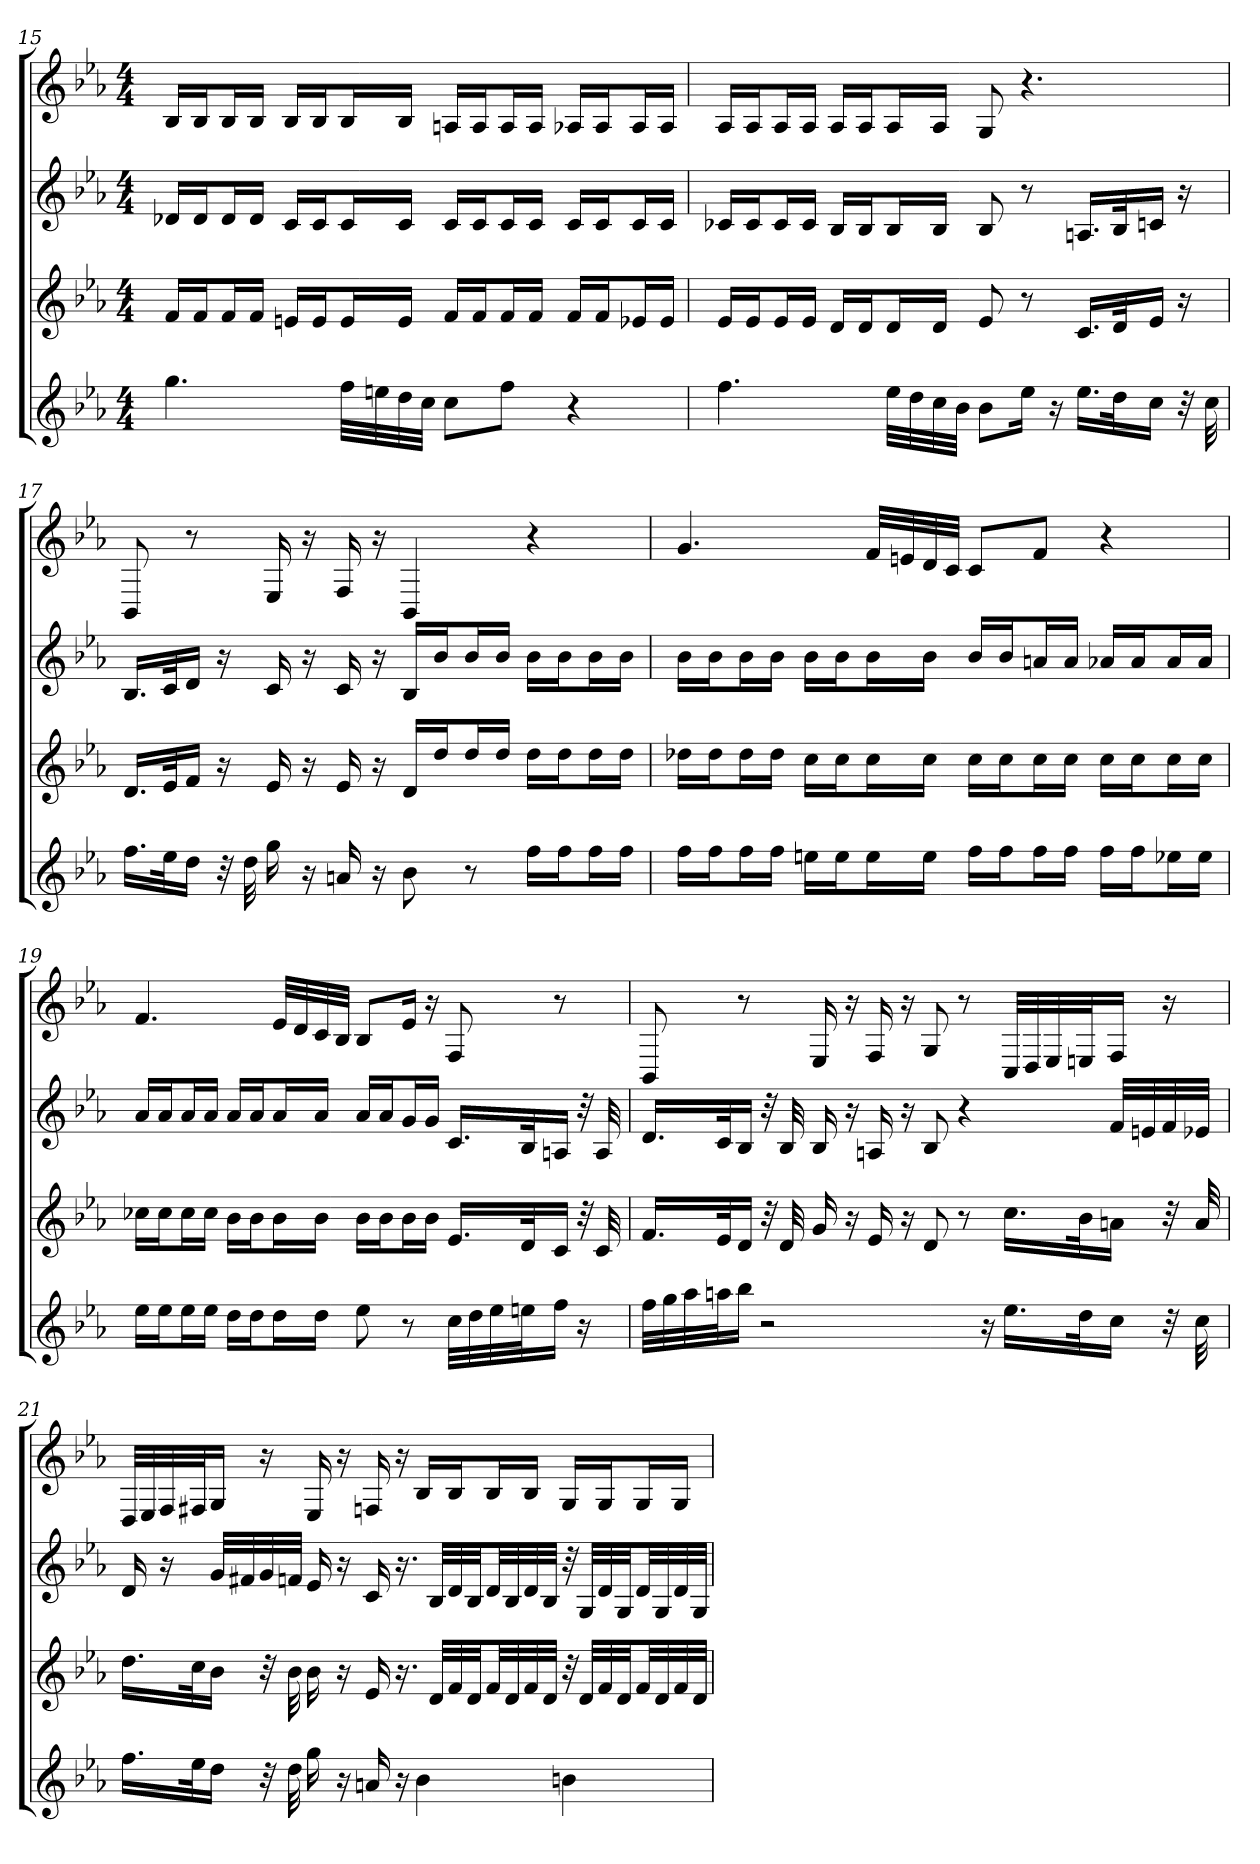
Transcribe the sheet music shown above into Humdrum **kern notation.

**kern	**kern	**kern	**kern
*part4	*part3	*part2	*part1
*staff4	*staff3	*staff2	*staff1
*k[b-e-a-]	*k[b-e-a-]	*k[b-e-a-]	*k[b-e-a-]
*E-:	*E-:	*E-:	*E-:
*M4/4	*M4/4	*M4/4	*M4/4
=15	=15	=15	=15
4.gg	16fLL	16d-XLL	16B-LL
.	16fJ	16d-J	16B-J
.	16fL	16d-L	16B-L
.	16fJJ	16d-JJ	16B-JJ
.	16enLL	16cLL	16B-LL
.	16eJ	16cJ	16B-J
32ffLLL	16eL	16cL	16B-L
32een	.	.	.
32dd	16eJJ	16cJJ	16B-JJ
32ccJJJ	.	.	.
8ccL	16fLL	16cLL	16AnLL
.	16fJ	16cJ	16AJ
8ffJ	16fL	16cL	16AL
.	16fJJ	16cJJ	16AJJ
4r	16fLL	16cLL	16A-XLL
.	16fJ	16cJ	16A-J
.	16e-XL	16cL	16A-L
.	16e-JJ	16cJJ	16A-JJ
=16	=16	=16	=16
4.ff	16e-LL	16c-XLL	16A-LL
.	16e-J	16c-J	16A-J
.	16e-L	16c-L	16A-L
.	16e-JJ	16c-JJ	16A-JJ
.	16dLL	16B-LL	16A-LL
.	16dJ	16B-J	16A-J
32ee-LLL	16dL	16B-L	16A-L
32dd	.	.	.
32cc	16dJJ	16B-JJ	16A-JJ
32b-JJJ	.	.	.
8b-L	8e-	8B-	8G
16ee-Jk	8r	8r	4.r
16r	.	.	.
16.ee-LL	16.cLL	16.AnLL	.
32ddk	32dk	32B-k	.
16ccJJ	16e-JJ	16cnJJ	.
32r	16r	16r	.
32cc	.	.	.
=17	=17	=17	=17
16.ffLL	16.dLL	16.B-LL	8BB-
32ee-k	32e-k	32ck	.
16ddJJ	16fJJ	16dJJ	8r
32r	16r	16r	.
32dd	.	.	.
16gg	16e-	16c	16E-
16r	16r	16r	16r
16an	16e-	16c	16F
16r	16r	16r	16r
8b-	16dLL	16B-LL	4BB-
.	16ddJ	16b-J	.
8r	16ddL	16b-L	.
.	16ddJJ	16b-JJ	.
16ffLL	16ddLL	16b-LL	4r
16ffJ	16ddJ	16b-J	.
16ffL	16ddL	16b-L	.
16ffJJ	16ddJJ	16b-JJ	.
=18	=18	=18	=18
16ffLL	16dd-XLL	16b-LL	4.g
16ffJ	16dd-J	16b-J	.
16ffL	16dd-L	16b-L	.
16ffJJ	16dd-JJ	16b-JJ	.
16eenLL	16ccLL	16b-LL	.
16eeJ	16ccJ	16b-J	.
16eeL	16ccL	16b-L	32fLLL
.	.	.	32en
16eeJJ	16ccJJ	16b-JJ	32d
.	.	.	32cJJJ
16ffLL	16ccLL	16b-LL	8cL
16ffJ	16ccJ	16b-J	.
16ffL	16ccL	16anL	8fJ
16ffJJ	16ccJJ	16aJJ	.
16ffLL	16ccLL	16a-XLL	4r
16ffJ	16ccJ	16a-J	.
16ee-XL	16ccL	16a-L	.
16ee-JJ	16ccJJ	16a-JJ	.
=19	=19	=19	=19
16ee-LL	16cc-XLL	16a-LL	4.f
16ee-J	16cc-J	16a-J	.
16ee-L	16cc-L	16a-L	.
16ee-JJ	16cc-JJ	16a-JJ	.
16ddLL	16b-LL	16a-LL	.
16ddJ	16b-J	16a-J	.
16ddL	16b-L	16a-L	32e-LLL
.	.	.	32d
16ddJJ	16b-JJ	16a-JJ	32c
.	.	.	32B-JJJ
8ee-	16b-LL	16a-LL	8B-L
.	16b-J	16a-J	.
8r	16b-L	16gL	16e-Jk
.	16b-JJ	16gJJ	16r
32ccLLL	16.e-LL	16.cLL	8F
32dd	.	.	.
32ee-	.	.	.
32eenJ	32dk	32B-k	.
16ffJJ	16cJJ	16AnJJ	8r
16r	32r	32r	.
.	32c	32A	.
=20	=20	=20	=20
32ffLLL	16.fLL	16.dLL	8BB-
32gg	.	.	.
32aa-	.	.	.
32aanJ	32e-k	32ck	.
16bb-JJ	16dJJ	16B-JJ	8r
2r	32r	32r	.
.	32d	32B-	.
.	16g	16B-	16E-
.	16r	16r	16r
.	16e-	16An	16F
.	16r	16r	16r
.	8d	8B-	8G
.	8r	4r	8r
16r	.	.	.
16.ee-LL	16.ccLL	.	32CLLL
.	.	.	32D
.	.	.	32E-
32ddk	32b-k	.	32EnJ
16ccJJ	16anJJ	32fLLL	16FJJ
.	.	32en	.
32r	32r	32f	16r
32cc	32a	32e-XJJJ	.
=21	=21	=21	=21
16.ffLL	16.ddLL	16d	32DLLL
.	.	.	32E-
.	.	16r	32F
32ee-k	32cck	.	32F#XJ
16ddJJ	16b-JJ	32gLLL	16GJJ
.	.	32f#X	.
32r	32r	32g	16r
32dd	32b-	32fnJJJ	.
16gg	16b-	16e-	16E-
16r	16r	16r	16r
16an	16e-	16c	16Fn
16r	16.r	16.r	16r
4b-	.	.	16B-LL
.	32dLLL	32B-LLL	.
.	32f	32d	16B-J
.	32dJJ	32B-JJ	.
.	32fLL	32dLL	16B-L
.	32d	32B-	.
.	32f	32d	16B-JJ
.	32dJJJ	32B-JJJ	.
4bn	32r	32r	16GLL
.	32dLLL	32GLLL	.
.	32f	32d	16GJ
.	32dJJ	32GJJ	.
.	32fLL	32dLL	16GL
.	32d	32G	.
.	32f	32d	16GJJ
.	32dJJJ	32GJJJ	.
=	=	=	=
*-	*-	*-	*-
